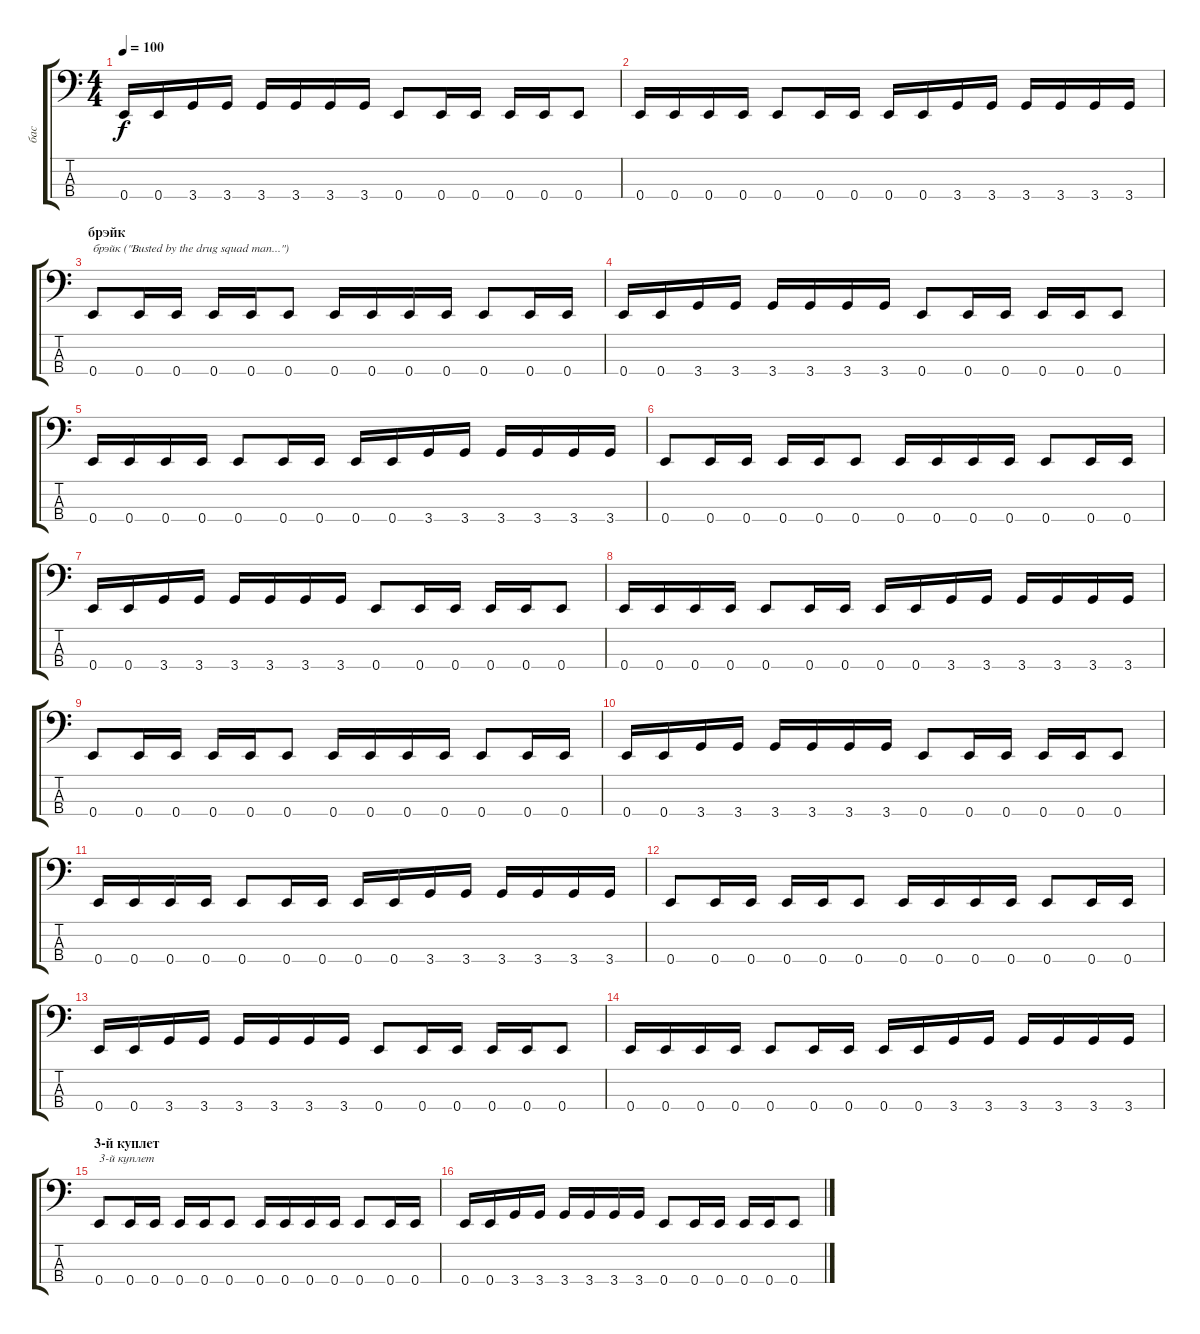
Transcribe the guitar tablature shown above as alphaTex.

\track ("бас" "бас") {instrument electricbasspick}
\staff {score tabs}
\tuning (G2 D2 A1 E1) {hide}
\ts (4 4)
\tempo 100
\clef f4
\ks c
0.4.16{dy f} 0.4.16 3.4.16 3.4.16 3.4.16 3.4.16 3.4.16 3.4.16 0.4.8 0.4.16 0.4.16 0.4.16 0.4.16 0.4.8 |
0.4.16 0.4.16 0.4.16 0.4.16 0.4.8 0.4.16 0.4.16 0.4.16 0.4.16 3.4.16 3.4.16 3.4.16 3.4.16 3.4.16 3.4.16 |
\section ("" "брэйк")
0.4.8{txt "брэйк (\"Busted by the drug squad man...\")"} 0.4.16 0.4.16 0.4.16 0.4.16 0.4.8 0.4.16 0.4.16 0.4.16 0.4.16 0.4.8 0.4.16 0.4.16 |
0.4.16 0.4.16 3.4.16 3.4.16 3.4.16 3.4.16 3.4.16 3.4.16 0.4.8 0.4.16 0.4.16 0.4.16 0.4.16 0.4.8 |
0.4.16 0.4.16 0.4.16 0.4.16 0.4.8 0.4.16 0.4.16 0.4.16 0.4.16 3.4.16 3.4.16 3.4.16 3.4.16 3.4.16 3.4.16 |
0.4.8 0.4.16 0.4.16 0.4.16 0.4.16 0.4.8 0.4.16 0.4.16 0.4.16 0.4.16 0.4.8 0.4.16 0.4.16 |
0.4.16 0.4.16 3.4.16 3.4.16 3.4.16 3.4.16 3.4.16 3.4.16 0.4.8 0.4.16 0.4.16 0.4.16 0.4.16 0.4.8 |
0.4.16 0.4.16 0.4.16 0.4.16 0.4.8 0.4.16 0.4.16 0.4.16 0.4.16 3.4.16 3.4.16 3.4.16 3.4.16 3.4.16 3.4.16 |
0.4.8 0.4.16 0.4.16 0.4.16 0.4.16 0.4.8 0.4.16 0.4.16 0.4.16 0.4.16 0.4.8 0.4.16 0.4.16 |
0.4.16 0.4.16 3.4.16 3.4.16 3.4.16 3.4.16 3.4.16 3.4.16 0.4.8 0.4.16 0.4.16 0.4.16 0.4.16 0.4.8 |
0.4.16 0.4.16 0.4.16 0.4.16 0.4.8 0.4.16 0.4.16 0.4.16 0.4.16 3.4.16 3.4.16 3.4.16 3.4.16 3.4.16 3.4.16 |
0.4.8 0.4.16 0.4.16 0.4.16 0.4.16 0.4.8 0.4.16 0.4.16 0.4.16 0.4.16 0.4.8 0.4.16 0.4.16 |
0.4.16 0.4.16 3.4.16 3.4.16 3.4.16 3.4.16 3.4.16 3.4.16 0.4.8 0.4.16 0.4.16 0.4.16 0.4.16 0.4.8 |
0.4.16 0.4.16 0.4.16 0.4.16 0.4.8 0.4.16 0.4.16 0.4.16 0.4.16 3.4.16 3.4.16 3.4.16 3.4.16 3.4.16 3.4.16 |
\section ("" "3-й куплет")
0.4.8{txt "3-й куплет"} 0.4.16 0.4.16 0.4.16 0.4.16 0.4.8 0.4.16 0.4.16 0.4.16 0.4.16 0.4.8 0.4.16 0.4.16 |
0.4.16 0.4.16 3.4.16 3.4.16 3.4.16 3.4.16 3.4.16 3.4.16 0.4.8 0.4.16 0.4.16 0.4.16 0.4.16 0.4.8
